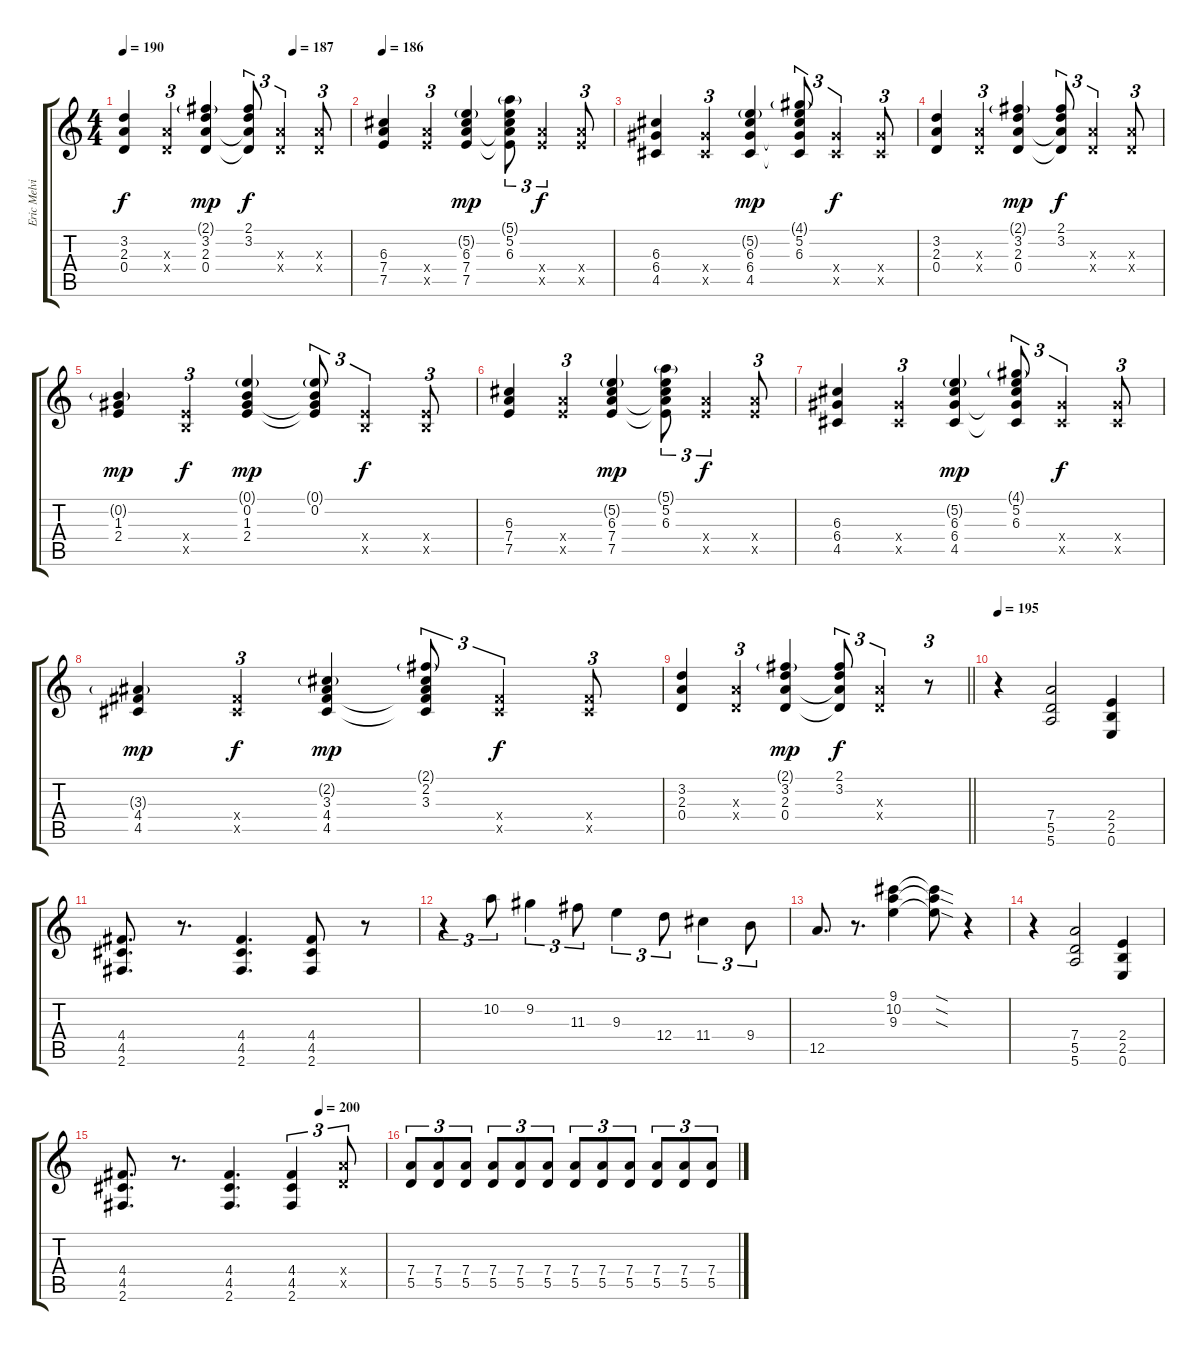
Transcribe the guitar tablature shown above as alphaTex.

\track ("Eric Melvin" "Eric Melvi") {instrument electricguitarjazz}
\staff {score tabs}
\tuning (E4 B3 G3 D3 A2 E2) {hide}
\ts (4 4)
\tempo 190
\tempo (187 0.75)
\clef g2
\ks c
(3.2 2.3 0.4).4{dy f} (2.3{x} 0.4{x}).4{tu (3 2)} (2.1{g} 3.2 2.3 0.4).4{dy mp} (2.1 3.2 2.3{t} 0.4{t}).8{tu (3 2) dy f} (2.3{x} 0.4{x}).4{tu (3 2)} (2.3{x} 0.4{x}).8{tu (3 2)} |
\tempo 186
(6.3 7.4 7.5).4 (7.4{x} 7.5{x}).4{tu (3 2)} (5.2{g} 6.3 7.4 7.5).4{dy mp} (5.1{g} 5.2 6.3 7.4{t} 7.5{t}).8{tu (3 2)} (7.4{x} 7.5{x}).4{tu (3 2) dy f} (7.4{x} 7.5{x}).8{tu (3 2)} |
(6.3 6.4 4.5).4 (6.4{x} 4.5{x}).4{tu (3 2)} (5.2{g} 6.3 6.4 4.5).4{dy mp} (4.1{g} 5.2 6.3 6.4{t} 4.5{t}).8{tu (3 2)} (6.4{x} 4.5{x}).4{tu (3 2) dy f} (6.4{x} 4.5{x}).8{tu (3 2)} |
(3.2 2.3 0.4).4 (2.3{x} 0.4{x}).4{tu (3 2)} (2.1{g} 3.2 2.3 0.4).4{dy mp} (2.1 3.2 2.3{t} 0.4{t}).8{tu (3 2) dy f} (2.3{x} 0.4{x}).4{tu (3 2)} (2.3{x} 0.4{x}).8{tu (3 2)} |
(0.2{g} 1.3 2.4).4{dy mp} (2.4{x} 2.5{x}).4{tu (3 2) dy f} (0.1{g} 0.2 1.3 2.4).4{dy mp} (0.1{g} 0.2 1.3{t} 2.4{t}).8{tu (3 2)} (2.4{x} 2.5{x}).4{tu (3 2) dy f} (2.4{x} 2.5{x}).8{tu (3 2)} |
(6.3 7.4 7.5).4 (7.4{x} 7.5{x}).4{tu (3 2)} (5.2{g} 6.3 7.4 7.5).4{dy mp} (5.1{g} 5.2 6.3 7.4{t} 7.5{t}).8{tu (3 2)} (7.4{x} 7.5{x}).4{tu (3 2) dy f} (7.4{x} 7.5{x}).8{tu (3 2)} |
(6.3 6.4 4.5).4 (6.4{x} 4.5{x}).4{tu (3 2)} (5.2{g} 6.3 6.4 4.5).4{dy mp} (4.1{g} 5.2 6.3 6.4{t} 4.5{t}).8{tu (3 2)} (6.4{x} 4.5{x}).4{tu (3 2) dy f} (6.4{x} 4.5{x}).8{tu (3 2)} |
(3.3{g} 4.4 4.5).4{dy mp} (4.4{x} 4.5{x}).4{tu (3 2) dy f} (2.2{g} 3.3 4.4 4.5).4{dy mp} (2.1{g} 2.2 3.3 4.4{t} 4.5{t}).8{tu (3 2)} (4.4{x} 4.5{x}).4{tu (3 2) dy f} (4.4{x} 4.5{x}).8{tu (3 2)} |
\barLineRight lightlight
(3.2 2.3 0.4).4 (2.3{x} 0.4{x}).4{tu (3 2)} (2.1{g} 3.2 2.3 0.4).4{dy mp} (2.1 3.2 2.3{t} 0.4{t}).8{tu (3 2) dy f} (2.3{x} 0.4{x}).4{tu (3 2)} r.8{tu (3 2)} |
\section ("" "")
\tempo 195
r.4 (7.4 5.5 5.6).2 (2.4 2.5 0.6).4 |
(4.4 4.5 2.6).8{d} r.8{d} (4.4 4.5 2.6).4{d} (4.4 4.5 2.6).8 r.8 |
r.4{tu (3 2)} 10.2.8{tu (3 2)} 9.2.4{tu (3 2)} 11.3.8{tu (3 2)} 9.3.4{tu (3 2)} 12.4.8{tu (3 2)} 11.4.4{tu (3 2)} 9.4.8{tu (3 2)} |
12.5.8{d} r.8{d} (9.1 10.2 9.3).4 (9.1{sod t} 10.2{sod t} 9.3{sod t}).8 r.4 |
r.4 (7.4 5.5 5.6).2 (2.4 2.5 0.6).4 |
\tempo (200 0.75)
(4.4 4.5 2.6).8{d} r.8{d} (4.4 4.5 2.6).4{d} (4.4 4.5 2.6).4{tu (3 2)} (7.4{x} 5.5{x}).8{tu (3 2)} |
(7.4 5.5).8{tu (3 2)} (7.4 5.5).8{tu (3 2)} (7.4 5.5).8{tu (3 2)} (7.4 5.5).8{tu (3 2)} (7.4 5.5).8{tu (3 2)} (7.4 5.5).8{tu (3 2)} (7.4 5.5).8{tu (3 2)} (7.4 5.5).8{tu (3 2)} (7.4 5.5).8{tu (3 2)} (7.4 5.5).8{tu (3 2)} (7.4 5.5).8{tu (3 2)} (7.4 5.5).8{tu (3 2)}
